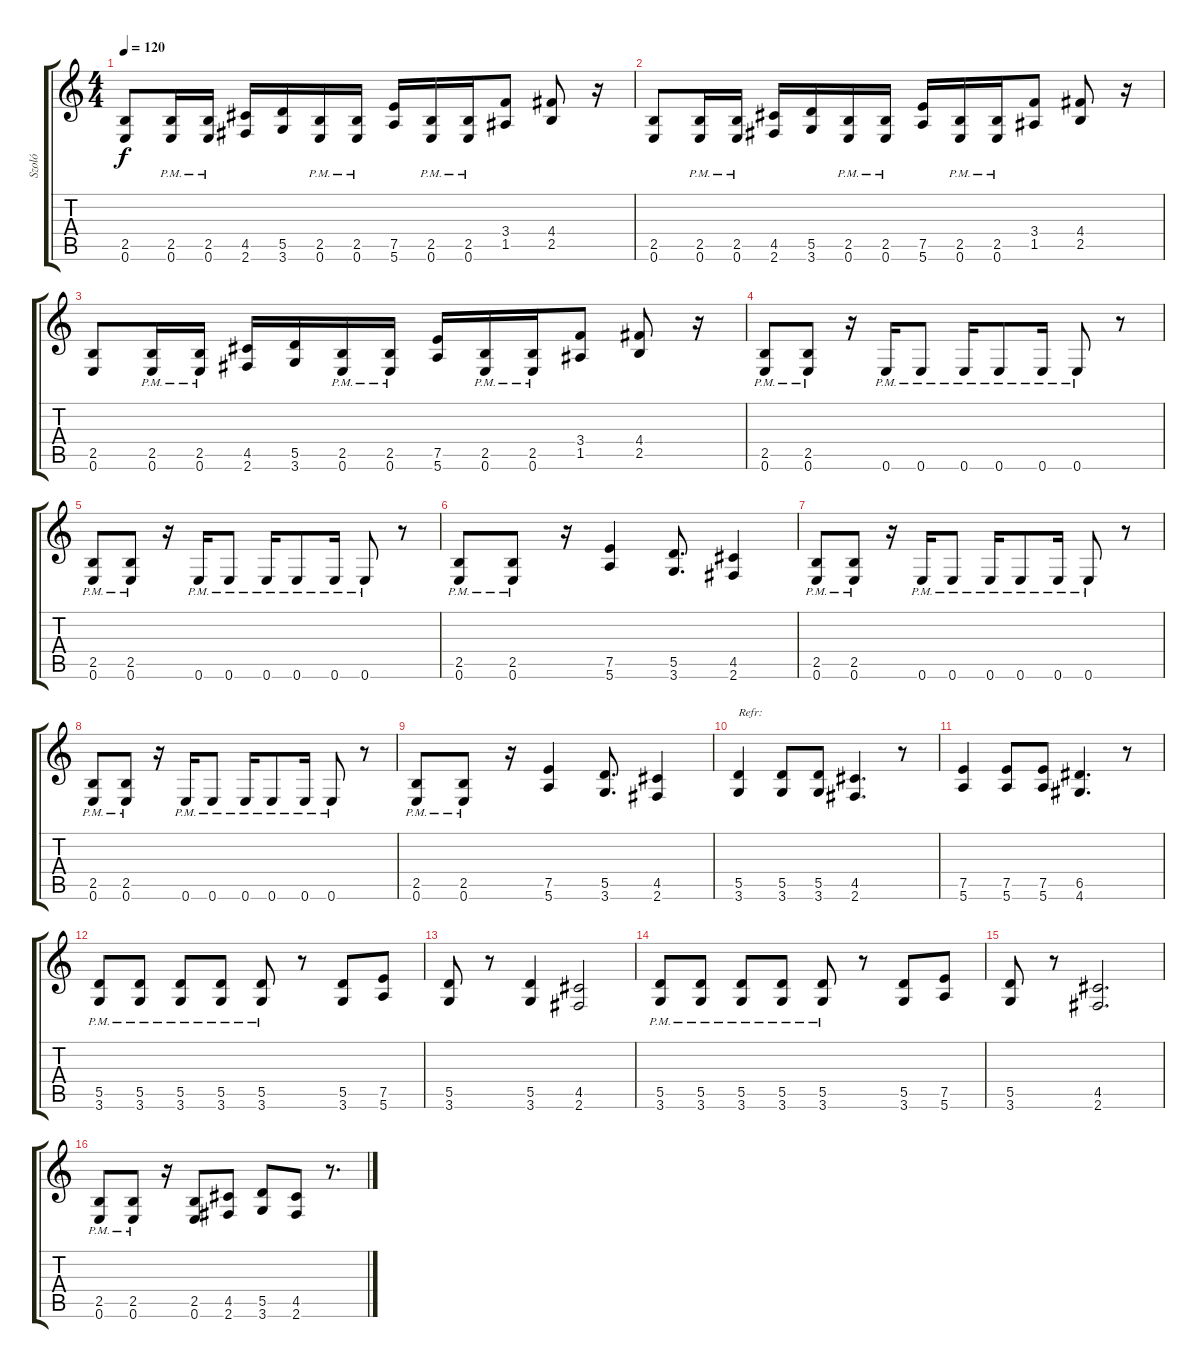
\track ("Szoló" "Szoló") {instrument electricguitarjazz}
\staff {score tabs}
\tuning (E4 B3 G3 D3 A2 E2) {hide}
\ts (4 4)
\tempo 120
\clef g2
\ks c
(2.5 0.6).8{dy f} (2.5{pm} 0.6{pm}).16 (2.5{pm} 0.6{pm}).16 (4.5 2.6).16 (5.5 3.6).16 (2.5{pm} 0.6{pm}).16 (2.5{pm} 0.6{pm}).16 (7.5 5.6).16 (2.5{pm} 0.6{pm}).16 (2.5{pm} 0.6{pm}).16 (3.4 1.5).8 (4.4 2.5).8 r.16 |
(2.5 0.6).8 (2.5{pm} 0.6{pm}).16 (2.5{pm} 0.6{pm}).16 (4.5 2.6).16 (5.5 3.6).16 (2.5{pm} 0.6{pm}).16 (2.5{pm} 0.6{pm}).16 (7.5 5.6).16 (2.5{pm} 0.6{pm}).16 (2.5{pm} 0.6{pm}).16 (3.4 1.5).8 (4.4 2.5).8 r.16 |
(2.5 0.6).8 (2.5{pm} 0.6{pm}).16 (2.5{pm} 0.6{pm}).16 (4.5 2.6).16 (5.5 3.6).16 (2.5{pm} 0.6{pm}).16 (2.5{pm} 0.6{pm}).16 (7.5 5.6).16 (2.5{pm} 0.6{pm}).16 (2.5{pm} 0.6{pm}).16 (3.4 1.5).8 (4.4 2.5).8 r.16 |
(2.5{pm} 0.6{pm}).8 (2.5{pm} 0.6{pm}).8 r.16 0.6{pm}.16 0.6{pm}.8 0.6{pm}.16 0.6{pm}.8 0.6{pm}.16 0.6{pm}.8 r.8 |
(2.5{pm} 0.6{pm}).8 (2.5{pm} 0.6{pm}).8 r.16 0.6{pm}.16 0.6{pm}.8 0.6{pm}.16 0.6{pm}.8 0.6{pm}.16 0.6{pm}.8 r.8 |
(2.5{pm} 0.6{pm}).8 (2.5{pm} 0.6{pm}).8 r.16 (7.5 5.6).4 (5.5 3.6).8{d} (4.5 2.6).4 |
(2.5{pm} 0.6{pm}).8 (2.5{pm} 0.6{pm}).8 r.16 0.6{pm}.16 0.6{pm}.8 0.6{pm}.16 0.6{pm}.8 0.6{pm}.16 0.6{pm}.8 r.8 |
(2.5{pm} 0.6{pm}).8 (2.5{pm} 0.6{pm}).8 r.16 0.6{pm}.16 0.6{pm}.8 0.6{pm}.16 0.6{pm}.8 0.6{pm}.16 0.6{pm}.8 r.8 |
(2.5{pm} 0.6{pm}).8 (2.5{pm} 0.6{pm}).8 r.16 (7.5 5.6).4 (5.5 3.6).8{d} (4.5 2.6).4 |
(5.5 3.6).4{txt "Refr:"} (5.5 3.6).8 (5.5 3.6).8 (4.5 2.6).4{d} r.8 |
(7.5 5.6).4 (7.5 5.6).8 (7.5 5.6).8 (6.5 4.6).4{d} r.8 |
(5.5{pm} 3.6{pm}).8 (5.5{pm} 3.6{pm}).8 (5.5{pm} 3.6{pm}).8 (5.5{pm} 3.6{pm}).8 (5.5{pm} 3.6{pm}).8 r.8 (5.5 3.6).8 (7.5 5.6).8 |
(5.5 3.6).8 r.8 (5.5 3.6).4 (4.5 2.6).2 |
(5.5{pm} 3.6{pm}).8 (5.5{pm} 3.6{pm}).8 (5.5{pm} 3.6{pm}).8 (5.5{pm} 3.6{pm}).8 (5.5{pm} 3.6{pm}).8 r.8 (5.5 3.6).8 (7.5 5.6).8 |
(5.5 3.6).8 r.8 (4.5 2.6).2{d} |
(2.5{pm} 0.6{pm}).8 (2.5{pm} 0.6{pm}).8 r.16 (2.5 0.6).8 (4.5 2.6).8 (5.5 3.6).8 (4.5 2.6).8 r.8{d}
